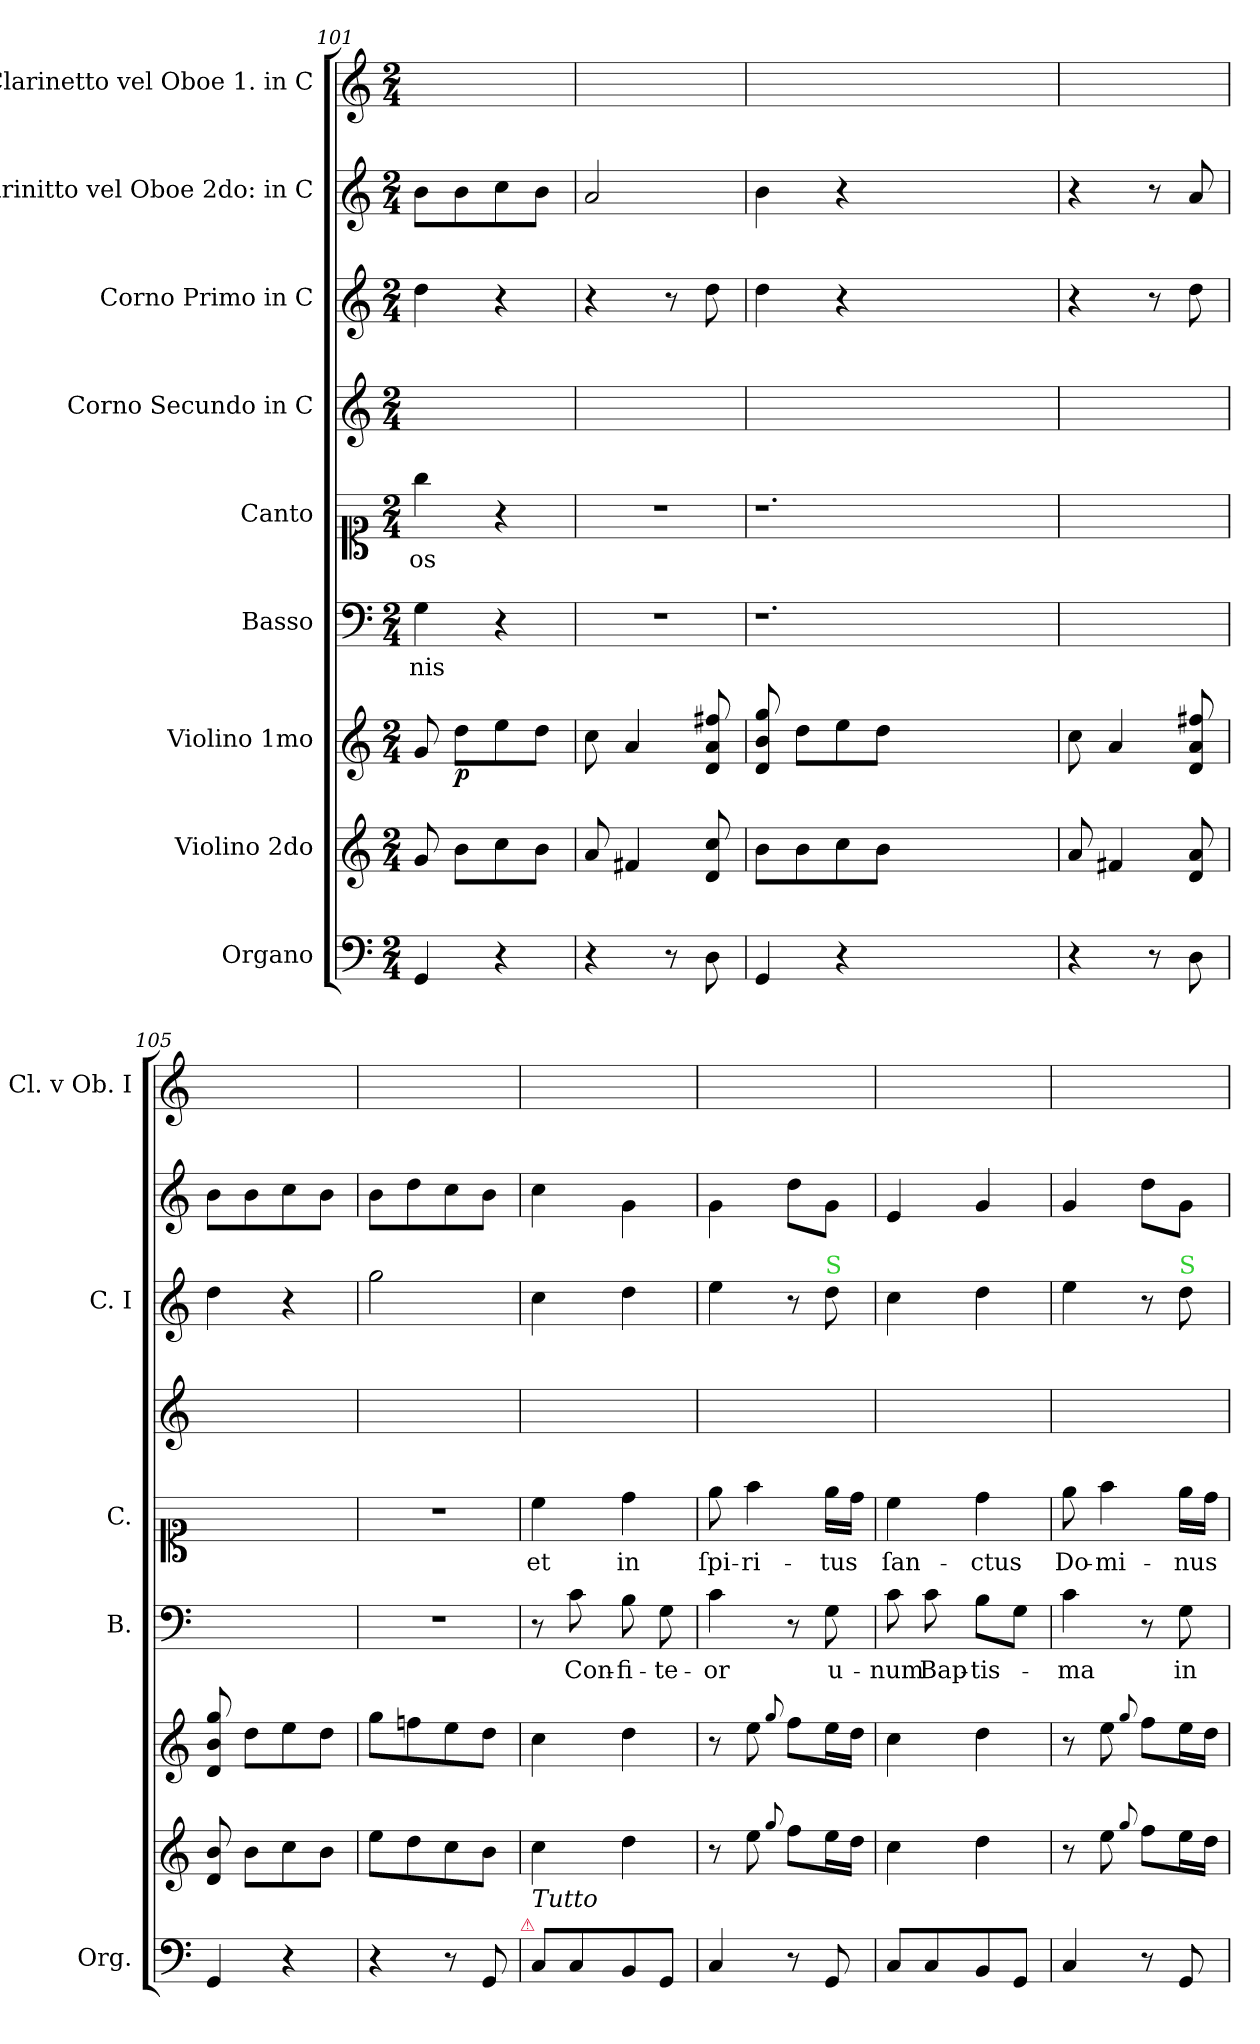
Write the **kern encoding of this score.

**kern	**kern	**kern	**dynam	**kern	**text	**kern	**text	**kern	**kern	**kern	**kern
*part9	*part8	*part7	*part7	*part6	*part6	*part5	*part5	*part4	*part3	*part2	*part1
*staff9	*staff8	*staff7	*staff7	*staff6	*staff6	*staff5	*staff5	*staff4	*staff3	*staff2	*staff1
*I"Organo	*I"Violino 2do	*I"Violino 1mo	*	*I"Basso	*	*I"Canto	*	*I"Corno Secundo in C	*I"Corno Primo in C	*I"Clarinitto vel Oboe 2do: in C	*I"Clarinetto vel Oboe 1. in C
*I'Org.	*	*	*	*I'B.	*	*I'C.	*	*	*I'C. I	*	*I'Cl. v Ob. I
*clefF4	*clefG2	*clefG2	*	*clefF4	*	*clefC1	*	*clefG2	*clefG2	*clefG2	*clefG2
*k[]	*k[]	*k[]	*	*k[]	*	*k[]	*	*k[]	*k[]	*k[]	*k[]
*M2/4	*M2/4	*M2/4	*	*M2/4	*	*M2/4	*	*M2/4	*M2/4	*M2/4	*M2/4
=101	=101	=101	=101	=101	=101	=101	=101	=101	=101	=101	=101
4GG/	8g/	8g/	.	4G\	-nis	4gg\	-os	2ryy	4dd\	8b\L	2ryy
!	!	!	!LO:DY:b	!	!	!	!	!	!	!	!
.	8b\L	8dd\L	p.	.	.	.	.	.	.	8b\	.
4r	8cc\	8ee\	.	4r	.	4r	.	.	4r	8cc\	.
.	8b\J	8dd\J	.	.	.	.	.	.	.	8b\J	.
=102	=102	=102	=102	=102	=102	=102	=102	=102	=102	=102	=102
4r	8a/	8cc\	.	2r	.	2r	.	2ryy	4r	2a/	2ryy
.	4f#X/	4a/	.	.	.	.	.	.	.	.	.
8r	.	.	.	.	.	.	.	.	8r	.	.
8D\	8d/ 8cc/	8d/ 8a/ 8ff#X/	.	.	.	.	.	.	8dd\	.	.
=103	=103	=103	=103	=103	=103	=103	=103	=103	=103	=103	=103
4GG/	8b\L	8d/ 8b/ 8gg/	.	1.r	.	1.r	.	2ryy	4dd\	4b\	2ryy
.	8b\	8dd\L	.	.	.	.	.	.	.	.	.
4r	8cc\	8ee\	.	.	.	.	.	.	4r	4r	.
.	8b\J	8dd\J	.	.	.	.	.	.	.	.	.
1ryy	1ryy	1ryy	.	.	.	.	.	1ryy	1ryy	1ryy	1ryy
=104	=104	=104	=104	=104	=104	=104	=104	=104	=104	=104	=104
4r	8a/	8cc\	.	2ryy	.	2ryy	.	2ryy	4r	4r	2ryy
.	4f#X/	4a/	.	.	.	.	.	.	.	.	.
8r	.	.	.	.	.	.	.	.	8r	8r	.
8D\	8d/ 8a/	8d/ 8a/ 8ff#X/	.	.	.	.	.	.	8dd\	8a/	.
=105	=105	=105	=105	=105	=105	=105	=105	=105	=105	=105	=105
4GG/	8d/ 8b/	8d/ 8b/ 8gg/	.	2ryy	.	2ryy	.	2ryy	4dd\	8b\L	2ryy
.	8b\L	8dd\L	.	.	.	.	.	.	.	8b\	.
4r	8cc\	8ee\	.	.	.	.	.	.	4r	8cc\	.
.	8b\J	8dd\J	.	.	.	.	.	.	.	8b\J	.
=106	=106	=106	=106	=106	=106	=106	=106	=106	=106	=106	=106
4r	8ee\L	8gg\L	.	2r	.	2r	.	2ryy	2gg\	8b\L	2ryy
.	8dd\	8ffn\	.	.	.	.	.	.	.	8dd\	.
8r	8cc\	8ee\	.	.	.	.	.	.	.	8cc\	.
8GG/	8b\J	8dd\J	.	.	.	.	.	.	.	8b\J	.
!LO:TX:a:color=crimson:t=⚠	!	!	!	!	!	!	!	!	!	!	!
=107	=107	=107	=107	=107	=107	=107	=107	=107	=107	=107	=107
!LO:TX:a:i:t=Tutto	!	!	!	!	!	!	!	!	!	!	!
8C/L	4cc\	4cc\	.	8r	.	4cc\	et	2ryy	4cc\	4cc\	2ryy
8C/	.	.	.	8c\	Con-	.	.	.	.	.	.
8BB/	4dd\	4dd\	.	8B\	-fi-	4dd\	in	.	4dd\	4g\	.
8GG/J	.	.	.	8G\	-te-	.	.	.	.	.	.
=108	=108	=108	=108	=108	=108	=108	=108	=108	=108	=108	=108
4C/	8r	8r	.	4c\	-or	8ee\	ſpi-	2ryy	4ee\	4g\	2ryy
.	8ee\	8ee\	.	.	.	4ff\	-ri-	.	.	.	.
.	8qqgg/	8qqgg/	.	.	.	.	.	.	.	.	.
8r	8ff\L	8ff\L	.	8r	.	.	.	.	8r	8dd\L	.
!	!	!	!	!	!	!	!	!	!LO:TX:a:color=limegreen:t=S	!	!
8GG/	16ee\L	16ee\L	.	8G\	u-	16ee\LL	-tus	.	8dd\	8g\J	.
.	16dd\JJ	16dd\JJ	.	.	.	16dd\JJ	.	.	.	.	.
=109	=109	=109	=109	=109	=109	=109	=109	=109	=109	=109	=109
8C/L	4cc\	4cc\	.	8c\	-num	4cc\	ſan-	2ryy	4cc\	4e/	2ryy
8C/	.	.	.	8c\	Bap-	.	.	.	.	.	.
8BB/	4dd\	4dd\	.	8B\L	-tis-	4dd\	-ctus	.	4dd\	4g/	.
8GG/J	.	.	.	8G\J	.	.	.	.	.	.	.
=110	=110	=110	=110	=110	=110	=110	=110	=110	=110	=110	=110
4C/	8r	8r	.	4c\	-ma	8ee\	Do-	2ryy	4ee\	4g/	2ryy
.	8ee\	8ee\	.	.	.	4ff\	-mi-	.	.	.	.
.	8qqgg/	8qqgg/	.	.	.	.	.	.	.	.	.
8r	8ff\L	8ff\L	.	8r	.	.	.	.	8r	8dd\L	.
!	!	!	!	!	!	!	!	!	!LO:TX:a:color=limegreen:t=S	!	!
8GG/	16ee\L	16ee\L	.	8G\	in	16ee\LL	-nus	.	8dd\	8g\J	.
.	16dd\JJ	16dd\JJ	.	.	.	16dd\JJ	.	.	.	.	.
=	=	=	=	=	=	=	=	=	=	=	=
*-	*-	*-	*-	*-	*-	*-	*-	*-	*-	*-	*-
